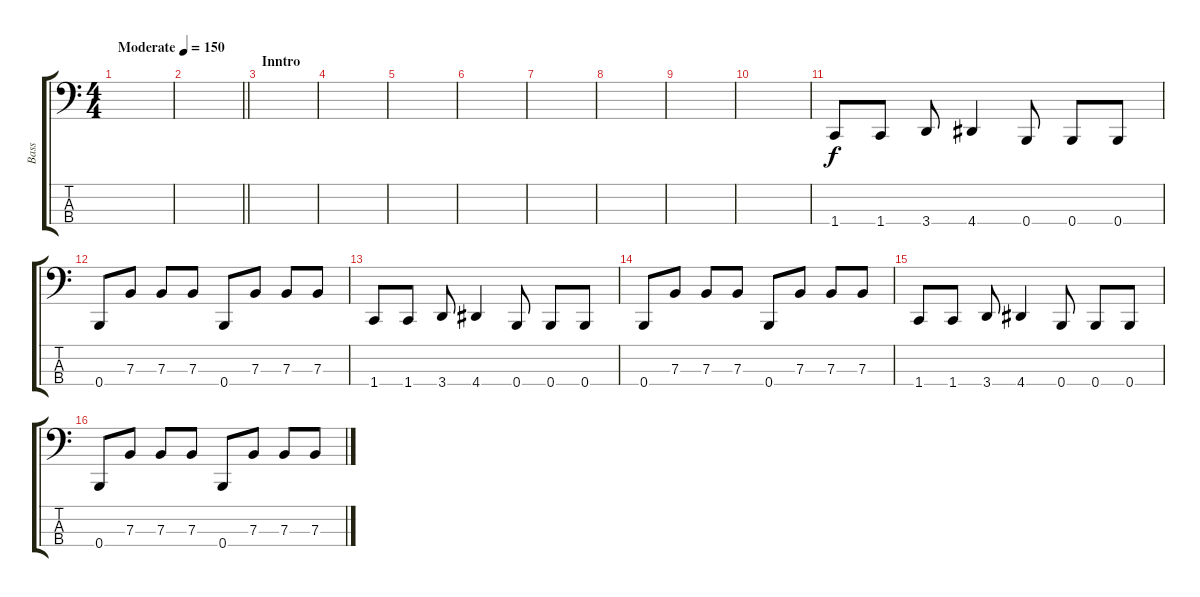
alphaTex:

\track ("Bass" "Bass") {instrument electricbassfinger}
\staff {score tabs}
\tuning (D2 A1 E1 B0) {hide}
\ts (4 4)
\tempo (150 "Moderate")
\clef f4
\ks c
|
\barLineRight lightlight
|
\section ("" "Inntro")
|
|
|
|
|
|
|
|
1.4.8 1.4.8 3.4.8 4.4.4 0.4.8 0.4.8 0.4.8 |
0.4.8 7.3.8 7.3.8 7.3.8 0.4.8 7.3.8 7.3.8 7.3.8 |
1.4.8 1.4.8 3.4.8 4.4.4 0.4.8 0.4.8 0.4.8 |
0.4.8 7.3.8 7.3.8 7.3.8 0.4.8 7.3.8 7.3.8 7.3.8 |
1.4.8 1.4.8 3.4.8 4.4.4 0.4.8 0.4.8 0.4.8 |
0.4.8 7.3.8 7.3.8 7.3.8 0.4.8 7.3.8 7.3.8 7.3.8
